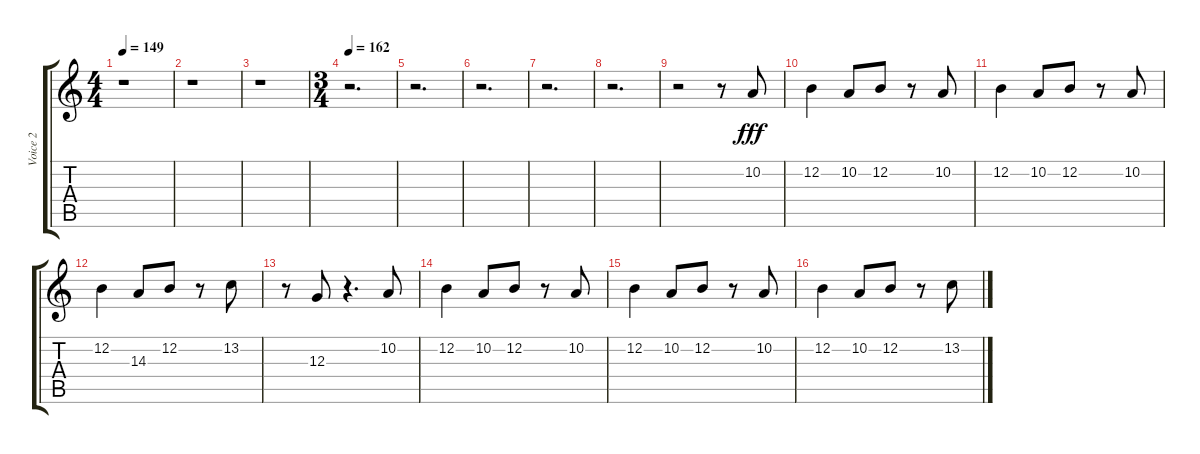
\track ("Voice 2" "Voice 2") {instrument choiraahs}
\staff {score tabs}
\tuning (E4 B3 G3 D3 A2 E2) {hide}
\ts (4 4)
\tempo 149
\clef g2
\ks c
r.1{dy f} |
r.1 |
r.1 |
\ts (3 4)
\tempo 162
r.2{d} |
r.2{d} |
r.2{d} |
r.2{d} |
r.2{d} |
r.2 r.8 10.2.8{dy fff balance 8} |
12.2.4 10.2.8 12.2.8 r.8 10.2.8 |
12.2.4 10.2.8 12.2.8 r.8 10.2.8 |
12.2.4 14.3.8 12.2.8 r.8 13.2.8 |
r.8 12.3.8 r.4{d} 10.2.8 |
12.2.4 10.2.8 12.2.8 r.8 10.2.8 |
12.2.4 10.2.8 12.2.8 r.8 10.2.8 |
12.2.4 10.2.8 12.2.8 r.8 13.2.8
